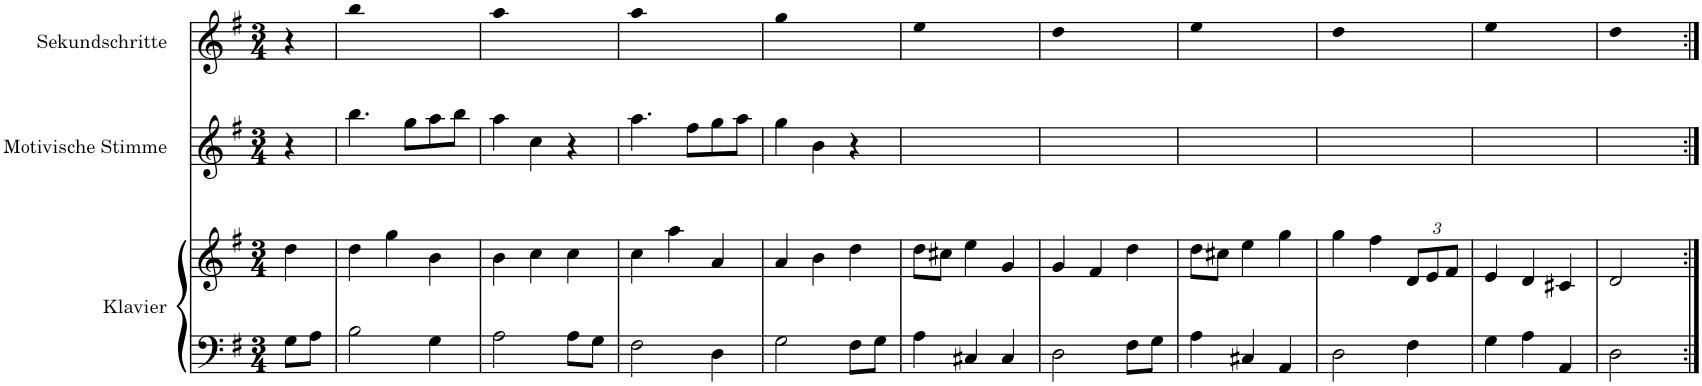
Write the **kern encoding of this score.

**kern	**kern	**kern	**kern
*part3	*part3	*part2	*part1
*staff4	*staff3	*staff2	*staff1
*I"Klavier	*	*I"Motivische Stimme	*I"Sekundschritte
*clefF4	*clefG2	*clefG2	*clefG2
*	*	*	*Trd-7c-12
*k[f#]	*k[f#]	*k[f#]	*k[f#]
*G:	*G:	*G:	*G:
*M3/4	*M3/4	*M3/4	*M3/4
=	=	=	=
8G\L	4dd\	4r	4r
8A\J	.	.	.
=1	=1	=1	=1
2B\	4dd\	4.bb\	4bb
.	4gg\	.	4ryy
.	.	8gg\L	.
4G\	4b\	8aa\	4ryy
.	.	8bb\J	.
=2	=2	=2	=2
2A\	4b\	4aa\	4aa
.	4cc\	4cc\	4ryy
8A\L	4cc\	4r	4ryy
8G\J	.	.	.
=3	=3	=3	=3
2F#\	4cc\	4.aa\	4aa
.	4aa\	.	4ryy
.	.	8ff#\L	.
4D\	4a/	8gg\	4ryy
.	.	8aa\J	.
=4	=4	=4	=4
2G\	4a/	4gg\	4gg
.	4b\	4b\	4ryy
8F#\L	4dd\	4r	4ryy
8G\J	.	.	.
=5	=5	=5	=5
4A\	8dd\L	2.ryy	4ee
.	8cc#X\J	.	.
4C#X/	4ee\	.	4ryy
4C#/	4g/	.	4ryy
=6	=6	=6	=6
2D\	4g/	2.ryy	4dd
.	4f#/	.	4ryy
8F#\L	4dd\	.	4ryy
8G\J	.	.	.
=7	=7	=7	=7
4A\	8dd\L	2.ryy	4ee
.	8cc#X\J	.	.
4C#X/	4ee\	.	4ryy
4AA/	4gg\	.	4ryy
=8	=8	=8	=8
2D\	4gg\	2.ryy	4dd
.	4ff#\	.	4ryy
*	*Xbrackettup	*	*
4F#\	12d/L	.	4ryy
.	12e/	.	.
.	12f#/J	.	.
=9	=9	=9	=9
4G\	4e/	2.ryy	4ee
4A\	4d/	.	4ryy
4AA/	4c#X/	.	4ryy
=10	=10	=10	=10
2D\	2d/	2.ryy	4dd
.	.	.	4ryy
4ryy	4ryy	.	4ryy
=:|!	=:|!	=:|!	=:|!
*-	*-	*-	*-
